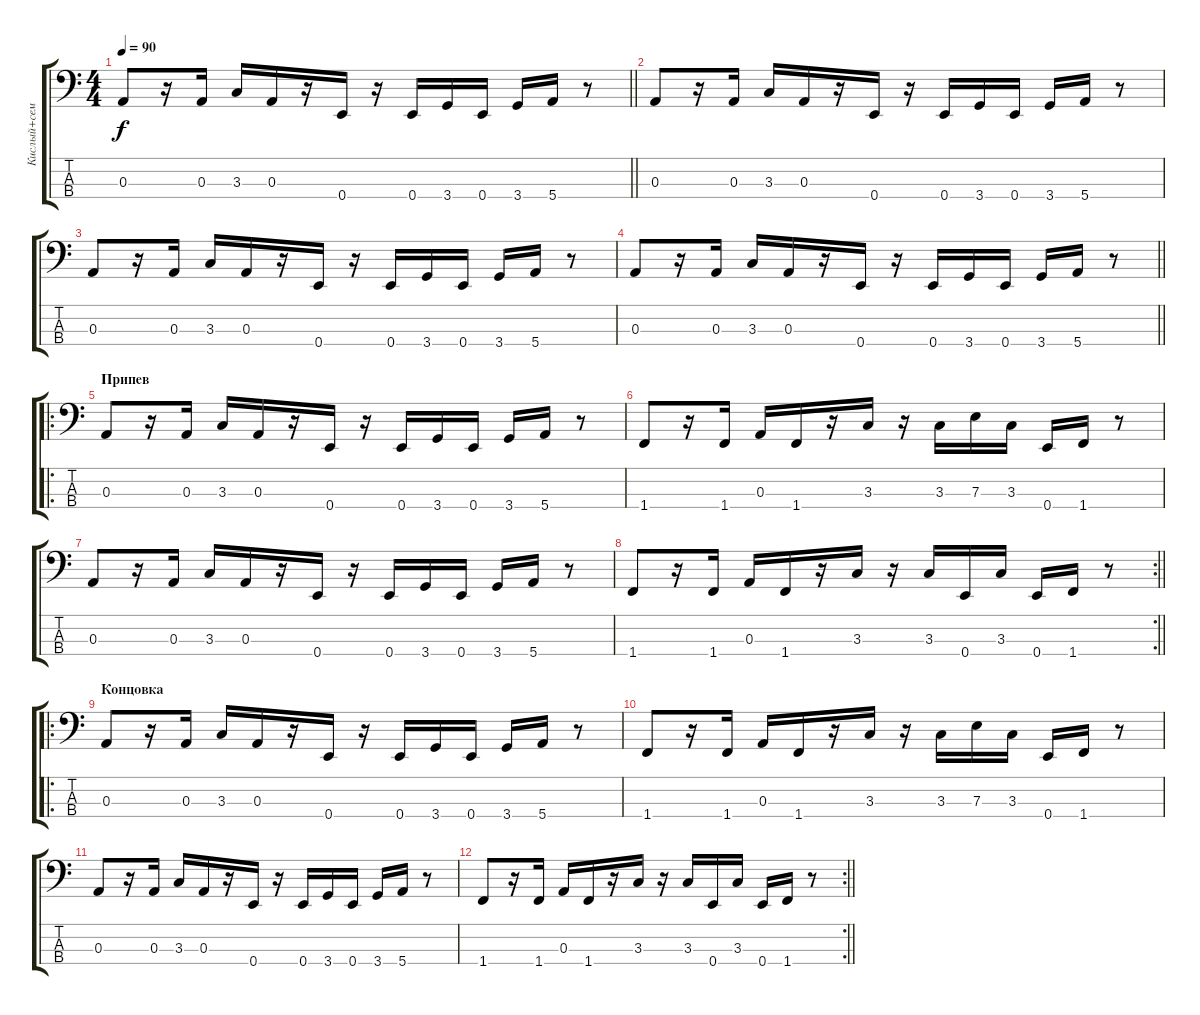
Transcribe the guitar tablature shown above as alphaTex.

\track ("Кислый+семпл)" "Кислый+сем") {instrument electricbassfinger}
\staff {score tabs}
\tuning (G2 D2 A1 E1) {hide}
\ts (4 4)
\tempo 90
\clef f4
\barLineRight lightlight
\ks c
0.3.8{dy f} r.16 0.3.16 3.3.16 0.3.16 r.16 0.4.16 r.16 0.4.16 3.4.16 0.4.16 3.4.16 5.4.16 r.8 |
0.3.8 r.16 0.3.16 3.3.16 0.3.16 r.16 0.4.16 r.16 0.4.16 3.4.16 0.4.16 3.4.16 5.4.16 r.8 |
0.3.8 r.16 0.3.16 3.3.16 0.3.16 r.16 0.4.16 r.16 0.4.16 3.4.16 0.4.16 3.4.16 5.4.16 r.8 |
\barLineRight lightlight
0.3.8 r.16 0.3.16 3.3.16 0.3.16 r.16 0.4.16 r.16 0.4.16 3.4.16 0.4.16 3.4.16 5.4.16 r.8 |
\ro
\section ("" "Припев")
0.3.8 r.16 0.3.16 3.3.16 0.3.16 r.16 0.4.16 r.16 0.4.16 3.4.16 0.4.16 3.4.16 5.4.16 r.8 |
1.4.8 r.16 1.4.16 0.3.16 1.4.16 r.16 3.3.16 r.16 3.3.16 7.3.16 3.3.16 0.4.16 1.4.16 r.8 |
0.3.8 r.16 0.3.16 3.3.16 0.3.16 r.16 0.4.16 r.16 0.4.16 3.4.16 0.4.16 3.4.16 5.4.16 r.8 |
\rc 2
\barLineRight lightlight
1.4.8 r.16 1.4.16 0.3.16 1.4.16 r.16 3.3.16 r.16 3.3.16 0.4.16 3.3.16 0.4.16 1.4.16 r.8 |
\ro
\section ("" "Концовка")
0.3.8 r.16 0.3.16 3.3.16 0.3.16 r.16 0.4.16 r.16 0.4.16 3.4.16 0.4.16 3.4.16 5.4.16 r.8 |
1.4.8 r.16 1.4.16 0.3.16 1.4.16 r.16 3.3.16 r.16 3.3.16 7.3.16 3.3.16 0.4.16 1.4.16 r.8 |
0.3.8 r.16 0.3.16 3.3.16 0.3.16 r.16 0.4.16 r.16 0.4.16 3.4.16 0.4.16 3.4.16 5.4.16 r.8 |
\rc 2
\barLineRight lightlight
1.4.8 r.16 1.4.16 0.3.16 1.4.16 r.16 3.3.16 r.16 3.3.16 0.4.16 3.3.16 0.4.16 1.4.16 r.8
